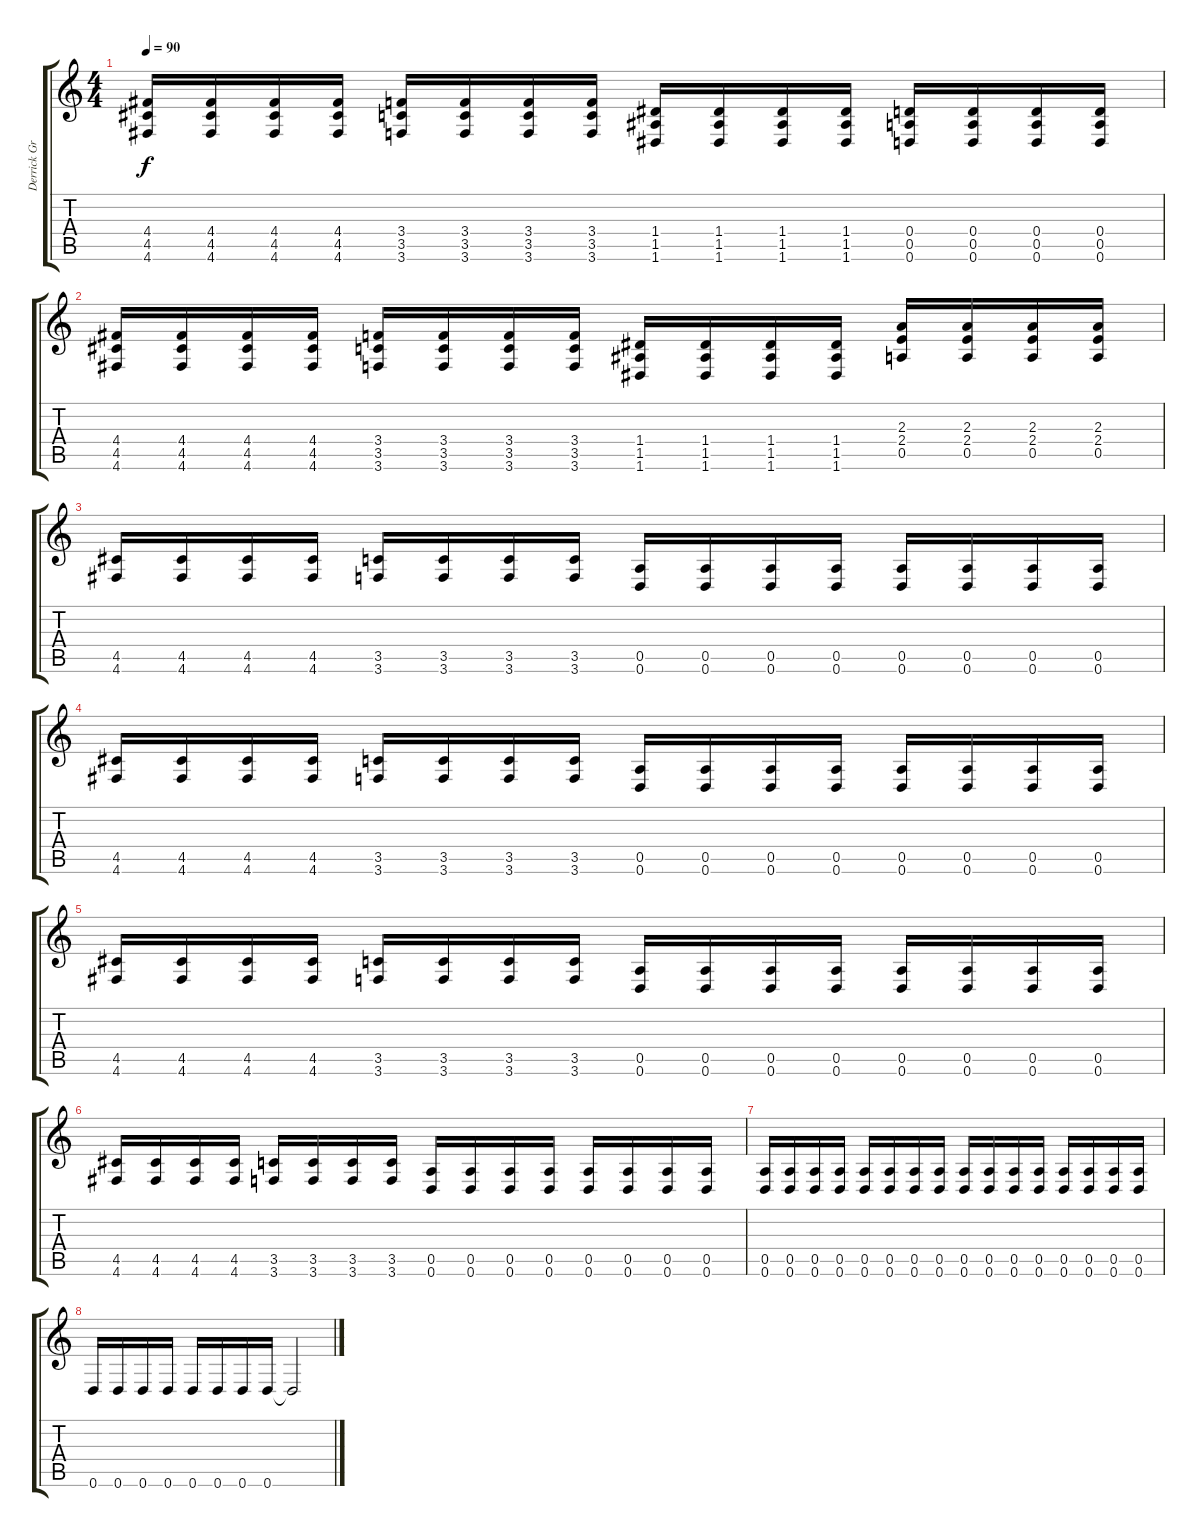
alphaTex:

\track ("Derrick Green" "Derrick Gr") {instrument distortionguitar}
\staff {score tabs}
\tuning (E4 B3 G3 D3 A2 D2) {hide}
\ts (4 4)
\tempo 90
\clef g2
\ks c
(4.4 4.5 4.6).16{dy f} (4.4 4.5 4.6).16 (4.4 4.5 4.6).16 (4.4 4.5 4.6).16 (3.4 3.5 3.6).16 (3.4 3.5 3.6).16 (3.4 3.5 3.6).16 (3.4 3.5 3.6).16 (1.4 1.5 1.6).16 (1.4 1.5 1.6).16 (1.4 1.5 1.6).16 (1.4 1.5 1.6).16 (0.4 0.5 0.6).16 (0.4 0.5 0.6).16 (0.4 0.5 0.6).16 (0.4 0.5 0.6).16 |
(4.4 4.5 4.6).16 (4.4 4.5 4.6).16 (4.4 4.5 4.6).16 (4.4 4.5 4.6).16 (3.4 3.5 3.6).16 (3.4 3.5 3.6).16 (3.4 3.5 3.6).16 (3.4 3.5 3.6).16 (1.4 1.5 1.6).16 (1.4 1.5 1.6).16 (1.4 1.5 1.6).16 (1.4 1.5 1.6).16 (2.3 2.4 0.5).16 (2.3 2.4 0.5).16 (2.3 2.4 0.5).16 (2.3 2.4 0.5).16 |
\section ("" "")
(4.5 4.6).16{volume 10} (4.5 4.6).16 (4.5 4.6).16 (4.5 4.6).16 (3.5 3.6).16 (3.5 3.6).16 (3.5 3.6).16 (3.5 3.6).16 (0.5 0.6).16 (0.5 0.6).16 (0.5 0.6).16 (0.5 0.6).16 (0.5 0.6).16 (0.5 0.6).16 (0.5 0.6).16 (0.5 0.6).16 |
(4.5 4.6).16 (4.5 4.6).16 (4.5 4.6).16 (4.5 4.6).16 (3.5 3.6).16 (3.5 3.6).16 (3.5 3.6).16 (3.5 3.6).16 (0.5 0.6).16 (0.5 0.6).16 (0.5 0.6).16 (0.5 0.6).16 (0.5 0.6).16 (0.5 0.6).16 (0.5 0.6).16 (0.5 0.6).16 |
(4.5 4.6).16 (4.5 4.6).16 (4.5 4.6).16 (4.5 4.6).16 (3.5 3.6).16 (3.5 3.6).16 (3.5 3.6).16 (3.5 3.6).16 (0.5 0.6).16 (0.5 0.6).16 (0.5 0.6).16 (0.5 0.6).16 (0.5 0.6).16 (0.5 0.6).16 (0.5 0.6).16 (0.5 0.6).16 |
(4.5 4.6).16 (4.5 4.6).16 (4.5 4.6).16 (4.5 4.6).16 (3.5 3.6).16 (3.5 3.6).16 (3.5 3.6).16 (3.5 3.6).16 (0.5 0.6).16 (0.5 0.6).16 (0.5 0.6).16 (0.5 0.6).16 (0.5 0.6).16 (0.5 0.6).16 (0.5 0.6).16 (0.5 0.6).16 |
(0.5 0.6).16 (0.5 0.6).16 (0.5 0.6).16 (0.5 0.6).16 (0.5 0.6).16 (0.5 0.6).16 (0.5 0.6).16 (0.5 0.6).16 (0.5 0.6).16 (0.5 0.6).16 (0.5 0.6).16 (0.5 0.6).16 (0.5 0.6).16 (0.5 0.6).16 (0.5 0.6).16 (0.5 0.6).16 |
0.6.16 0.6.16 0.6.16 0.6.16 0.6.16 0.6.16 0.6.16 0.6.16 0.6{t}.2
